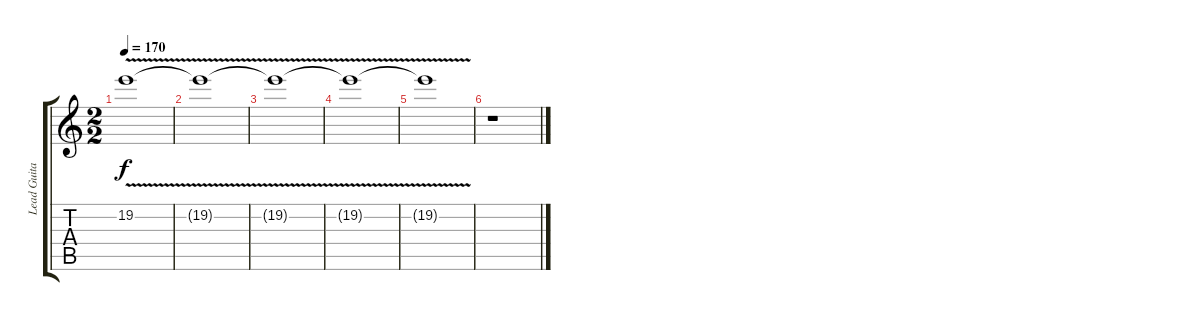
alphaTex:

\track ("Lead Guitar" "Lead Guita") {instrument distortionguitar}
\staff {score tabs}
\tuning (D4 A3 F3 C3 G2 D2) {hide}
\ts (2 2)
\tempo 170
\clef g2
\ks c
19.2{v t}.1{dy f} |
19.2{v t}.1 |
19.2{v t}.1 |
19.2{v t}.1 |
19.2{v t}.1 |
r.1
